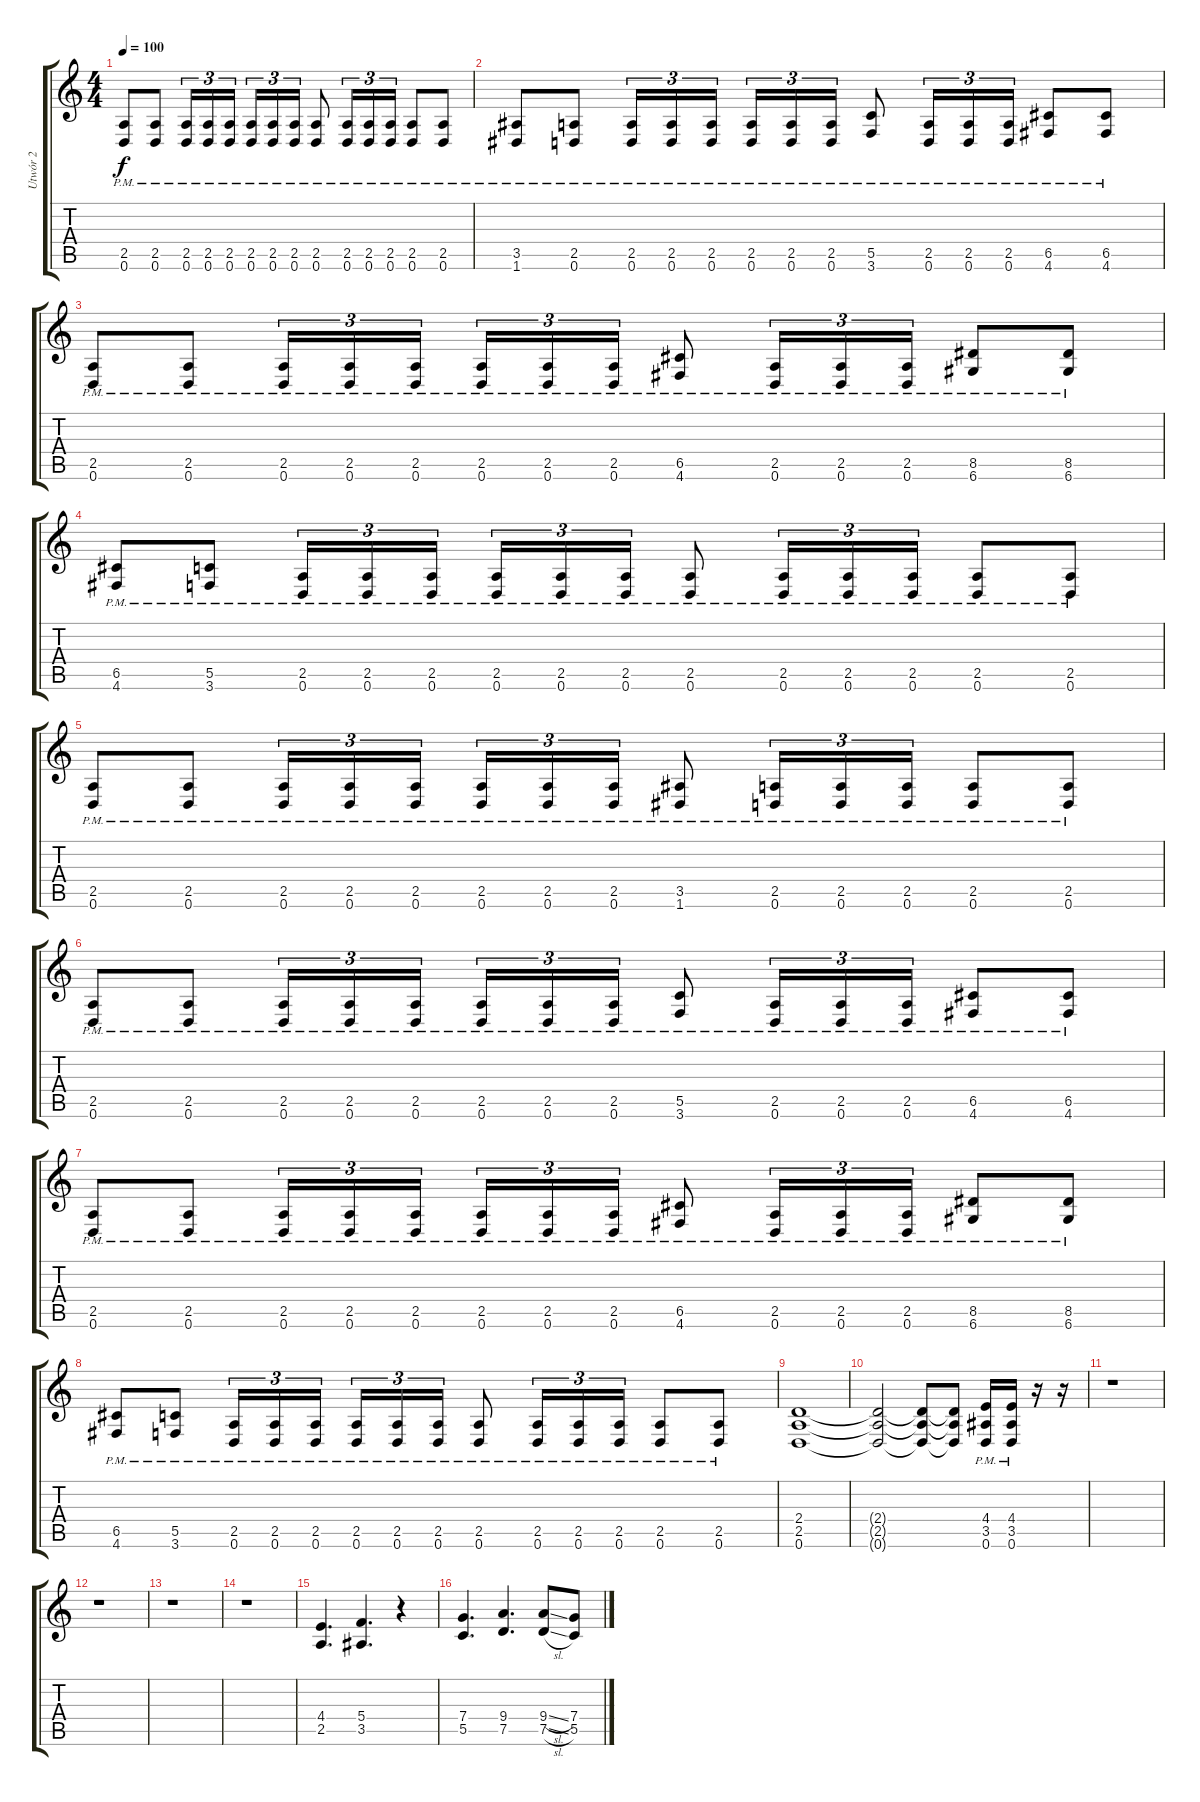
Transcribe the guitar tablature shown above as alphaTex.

\track ("Utwór 2" "Utwór 2") {instrument distortionguitar}
\staff {score tabs}
\tuning (D4 A3 F3 C3 G2 D2) {hide}
\ts (4 4)
\tempo 100
\clef g2
\ks c
(2.5{pm} 0.6{pm}).8{dy f} (2.5{pm} 0.6{pm}).8 (2.5{pm} 0.6{pm}).16{tu (3 2)} (2.5{pm} 0.6{pm}).16{tu (3 2)} (2.5{pm} 0.6{pm}).16{tu (3 2) beam splitsecondary} (2.5{pm} 0.6{pm}).16{tu (3 2)} (2.5{pm} 0.6{pm}).16{tu (3 2)} (2.5{pm} 0.6{pm}).16{tu (3 2)} (2.5{pm} 0.6{pm}).8 (2.5{pm} 0.6{pm}).16{tu (3 2)} (2.5{pm} 0.6{pm}).16{tu (3 2)} (2.5{pm} 0.6{pm}).16{tu (3 2)} (2.5{pm} 0.6{pm}).8 (2.5{pm} 0.6{pm}).8 |
(3.5{pm} 1.6{pm}).8 (2.5{pm} 0.6{pm}).8 (2.5{pm} 0.6{pm}).16{tu (3 2)} (2.5{pm} 0.6{pm}).16{tu (3 2)} (2.5{pm} 0.6{pm}).16{tu (3 2) beam splitsecondary} (2.5{pm} 0.6{pm}).16{tu (3 2)} (2.5{pm} 0.6{pm}).16{tu (3 2)} (2.5{pm} 0.6{pm}).16{tu (3 2)} (5.5{pm} 3.6{pm}).8 (2.5{pm} 0.6{pm}).16{tu (3 2)} (2.5{pm} 0.6{pm}).16{tu (3 2)} (2.5{pm} 0.6{pm}).16{tu (3 2)} (6.5{pm} 4.6{pm}).8 (6.5{pm} 4.6{pm}).8 |
(2.5{pm} 0.6{pm}).8 (2.5{pm} 0.6{pm}).8 (2.5{pm} 0.6{pm}).16{tu (3 2)} (2.5{pm} 0.6{pm}).16{tu (3 2)} (2.5{pm} 0.6{pm}).16{tu (3 2) beam splitsecondary} (2.5{pm} 0.6{pm}).16{tu (3 2)} (2.5{pm} 0.6{pm}).16{tu (3 2)} (2.5{pm} 0.6{pm}).16{tu (3 2)} (6.5{pm} 4.6{pm}).8 (2.5{pm} 0.6{pm}).16{tu (3 2)} (2.5{pm} 0.6{pm}).16{tu (3 2)} (2.5{pm} 0.6{pm}).16{tu (3 2)} (8.5{pm} 6.6{pm}).8 (8.5{pm} 6.6{pm}).8 |
(6.5{pm} 4.6{pm}).8 (5.5{pm} 3.6{pm}).8 (2.5{pm} 0.6{pm}).16{tu (3 2)} (2.5{pm} 0.6{pm}).16{tu (3 2)} (2.5{pm} 0.6{pm}).16{tu (3 2) beam splitsecondary} (2.5{pm} 0.6{pm}).16{tu (3 2)} (2.5{pm} 0.6{pm}).16{tu (3 2)} (2.5{pm} 0.6{pm}).16{tu (3 2)} (2.5{pm} 0.6{pm}).8 (2.5{pm} 0.6{pm}).16{tu (3 2)} (2.5{pm} 0.6{pm}).16{tu (3 2)} (2.5{pm} 0.6{pm}).16{tu (3 2)} (2.5{pm} 0.6{pm}).8 (2.5{pm} 0.6{pm}).8 |
(2.5{pm} 0.6{pm}).8 (2.5{pm} 0.6{pm}).8 (2.5{pm} 0.6{pm}).16{tu (3 2)} (2.5{pm} 0.6{pm}).16{tu (3 2)} (2.5{pm} 0.6{pm}).16{tu (3 2) beam splitsecondary} (2.5{pm} 0.6{pm}).16{tu (3 2)} (2.5{pm} 0.6{pm}).16{tu (3 2)} (2.5{pm} 0.6{pm}).16{tu (3 2)} (3.5{pm} 1.6{pm}).8 (2.5{pm} 0.6{pm}).16{tu (3 2)} (2.5{pm} 0.6{pm}).16{tu (3 2)} (2.5{pm} 0.6{pm}).16{tu (3 2)} (2.5{pm} 0.6{pm}).8 (2.5{pm} 0.6{pm}).8 |
(2.5{pm} 0.6{pm}).8 (2.5{pm} 0.6{pm}).8 (2.5{pm} 0.6{pm}).16{tu (3 2)} (2.5{pm} 0.6{pm}).16{tu (3 2)} (2.5{pm} 0.6{pm}).16{tu (3 2) beam splitsecondary} (2.5{pm} 0.6{pm}).16{tu (3 2)} (2.5{pm} 0.6{pm}).16{tu (3 2)} (2.5{pm} 0.6{pm}).16{tu (3 2)} (5.5{pm} 3.6{pm}).8 (2.5{pm} 0.6{pm}).16{tu (3 2)} (2.5{pm} 0.6{pm}).16{tu (3 2)} (2.5{pm} 0.6{pm}).16{tu (3 2)} (6.5{pm} 4.6{pm}).8 (6.5{pm} 4.6{pm}).8 |
(2.5{pm} 0.6{pm}).8 (2.5{pm} 0.6{pm}).8 (2.5{pm} 0.6{pm}).16{tu (3 2)} (2.5{pm} 0.6{pm}).16{tu (3 2)} (2.5{pm} 0.6{pm}).16{tu (3 2) beam splitsecondary} (2.5{pm} 0.6{pm}).16{tu (3 2)} (2.5{pm} 0.6{pm}).16{tu (3 2)} (2.5{pm} 0.6{pm}).16{tu (3 2)} (6.5{pm} 4.6{pm}).8 (2.5{pm} 0.6{pm}).16{tu (3 2)} (2.5{pm} 0.6{pm}).16{tu (3 2)} (2.5{pm} 0.6{pm}).16{tu (3 2)} (8.5{pm} 6.6{pm}).8 (8.5{pm} 6.6{pm}).8 |
(6.5{pm} 4.6{pm}).8 (5.5{pm} 3.6{pm}).8 (2.5{pm} 0.6{pm}).16{tu (3 2)} (2.5{pm} 0.6{pm}).16{tu (3 2)} (2.5{pm} 0.6{pm}).16{tu (3 2) beam splitsecondary} (2.5{pm} 0.6{pm}).16{tu (3 2)} (2.5{pm} 0.6{pm}).16{tu (3 2)} (2.5{pm} 0.6{pm}).16{tu (3 2)} (2.5{pm} 0.6{pm}).8 (2.5{pm} 0.6{pm}).16{tu (3 2)} (2.5{pm} 0.6{pm}).16{tu (3 2)} (2.5{pm} 0.6{pm}).16{tu (3 2)} (2.5{pm} 0.6{pm}).8 (2.5{pm} 0.6{pm}).8 |
(2.4 2.5 0.6).1 |
(2.4{t} 2.5{t} 0.6{t}).2 (2.4{t} 2.5{t} 0.6{t}).8 (2.4{t} 2.5{t} 0.6{t}).8 (4.4{pm} 3.5{pm} 0.6{pm}).16 (4.4{pm} 3.5{pm} 0.6{pm}).16 r.16 r.16 |
r.1 |
r.1 |
r.1 |
r.1 |
(4.4 2.5).4{d} (5.4 3.5).4{d} r.4 |
(7.4 5.5).4{d} (9.4 7.5).4{d} (9.4{sl} 7.5{sl}).8 (7.4 5.5).8
